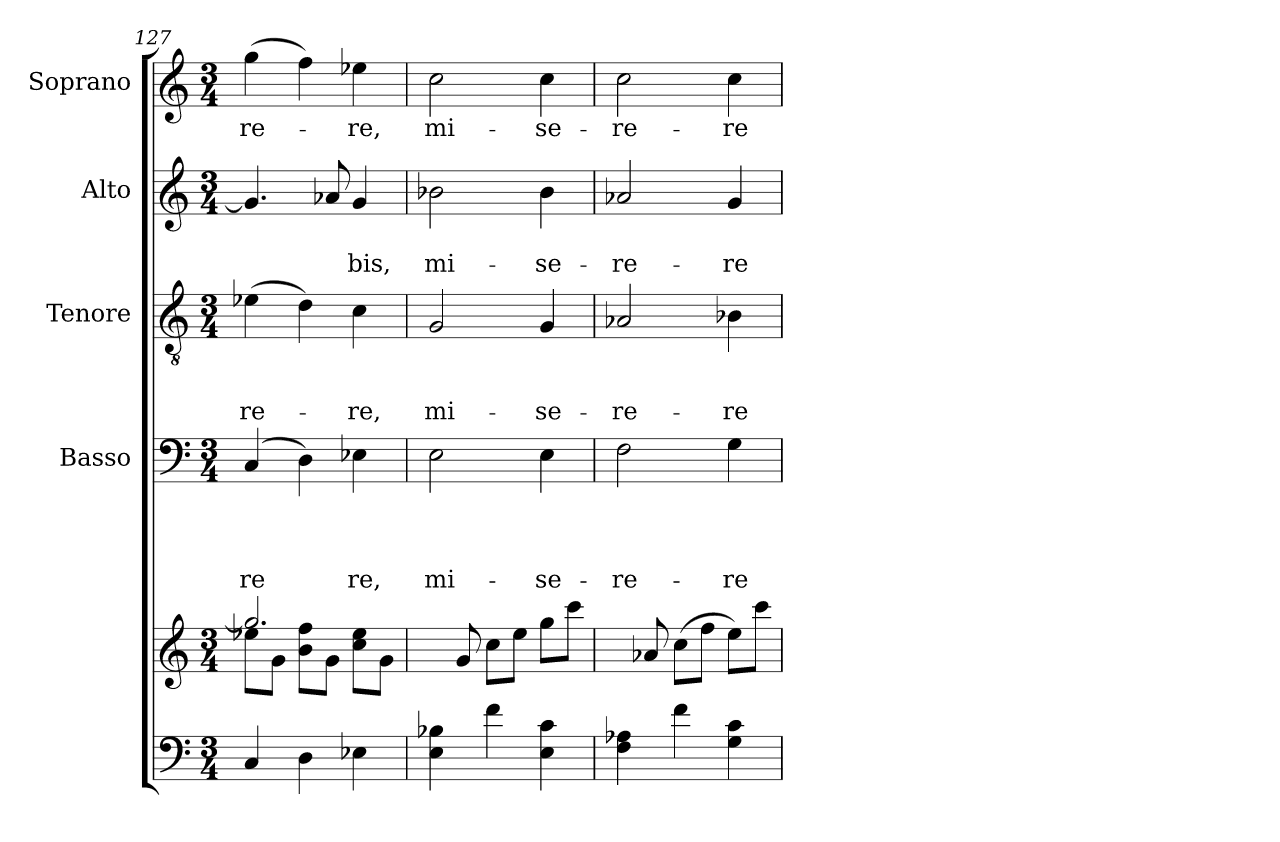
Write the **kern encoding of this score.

**kern	**kern	**kern	**text	**text	**text	**text	**kern	**text	**text	**text	**kern	**text	**text	**kern	**text
*part6	*part5	*part4	*part4	*part4	*part4	*part4	*part3	*part3	*part3	*part3	*part2	*part2	*part2	*part1	*part1
*staff6	*staff5	*staff4	*staff4	*staff4	*staff4	*staff4	*staff3	*staff3	*staff3	*staff3	*staff2	*staff2	*staff2	*staff1	*staff1
*	*	*I"Basso	*	*	*	*	*I"Tenore	*	*	*	*I"Alto	*	*	*I"Soprano	*
*clefF4	*clefG2	*clefF4	*	*	*	*	*clefGv2	*	*	*	*clefG2	*	*	*clefG2	*
*k[]	*k[]	*k[]	*	*	*	*	*k[]	*	*	*	*k[]	*	*	*k[]	*
*C:	*C:	*C:	*	*	*	*	*C:	*	*	*	*C:	*	*	*C:	*
*M3/4	*M3/4	*M3/4	*	*	*	*	*M3/4	*	*	*	*M3/4	*	*	*M3/4	*
=127	=127	=127	=127	=127	=127	=127	=127	=127	=127	=127	=127	=127	=127	=127	=127
*	*^	*	*	*	*	*	*	*	*	*	*	*	*	*	*
!	!	!	!	!	!	!	!LO:LY:b	!	!	!	!LO:LY:b	!	!	!	!	!LO:LY:b
4C/	8ee-X\L	2.gg/]	(<4C/	.	.	.	-re	(>4e-X\	.	.	-re-	4.g/]	.	.	(>4gg\	-re-
.	8g\J	.	.	.	.	.	.	.	.	.	.	.	.	.	.	.
4D\	8b\ 8ff\L	.	4D\)	.	.	.	.	4d\)	.	.	.	.	.	.	4ff\)	.
.	8g\J	.	.	.	.	.	.	.	.	.	.	8a-X/	.	.	.	.
!	!	!	!	!	!	!	!LO:LY:b	!	!	!	!LO:LY:b	!	!	!LO:LY:b	!	!LO:LY:b
4E-X\	8cc\ 8ee-\L	.	4E-X\	.	.	.	re,	4c\	.	.	-re,	4g/	.	-bis,	4ee-X\	-re,
.	8g\J	.	.	.	.	.	.	.	.	.	.	.	.	.	.	.
*	*v	*v	*	*	*	*	*	*	*	*	*	*	*	*	*	*
=128	=128	=128	=128	=128	=128	=128	=128	=128	=128	=128	=128	=128	=128	=128	=128
!	!	!	!	!	!	!LO:LY:b	!	!	!	!LO:LY:b	!	!	!LO:LY:b	!	!LO:LY:b
4E\ 4B-X\	8ryy	2E\	.	.	.	mi-	2G/	.	.	mi-	2b-X\	.	mi-	2cc\	mi-
.	8g/	.	.	.	.	.	.	.	.	.	.	.	.	.	.
4f\	8cc\L	.	.	.	.	.	.	.	.	.	.	.	.	.	.
.	8ee\J	.	.	.	.	.	.	.	.	.	.	.	.	.	.
!	!	!	!	!	!	!LO:LY:b	!	!	!	!LO:LY:b	!	!	!LO:LY:b	!	!LO:LY:b
4E\ 4c\	8gg\L	4E\	.	.	.	-se-	4G/	.	.	-se-	4b-\	.	-se-	4cc\	-se-
.	8ccc\J	.	.	.	.	.	.	.	.	.	.	.	.	.	.
=129	=129	=129	=129	=129	=129	=129	=129	=129	=129	=129	=129	=129	=129	=129	=129
!	!	!	!	!	!	!LO:LY:b	!	!	!	!LO:LY:b	!	!	!LO:LY:b	!	!LO:LY:b
4F\ 4A-X\	8ryy	2F\	.	.	.	-re-	2A-X/	.	.	-re-	2a-X/	.	-re-	2cc\	-re-
.	8a-X/	.	.	.	.	.	.	.	.	.	.	.	.	.	.
4f\	(>8cc\L	.	.	.	.	.	.	.	.	.	.	.	.	.	.
.	8ff\J	.	.	.	.	.	.	.	.	.	.	.	.	.	.
!	!	!	!	!	!	!LO:LY:b	!	!	!	!LO:LY:b	!	!	!LO:LY:b	!	!LO:LY:b
4G\ 4c\	8ee\L)	4G\	.	.	.	-re	4B-X\	.	.	-re	4g/	.	-re	4cc\	-re
.	8ccc\J	.	.	.	.	.	.	.	.	.	.	.	.	.	.
=	=	=	=	=	=	=	=	=	=	=	=	=	=	=	=
*-	*-	*-	*-	*-	*-	*-	*-	*-	*-	*-	*-	*-	*-	*-	*-
